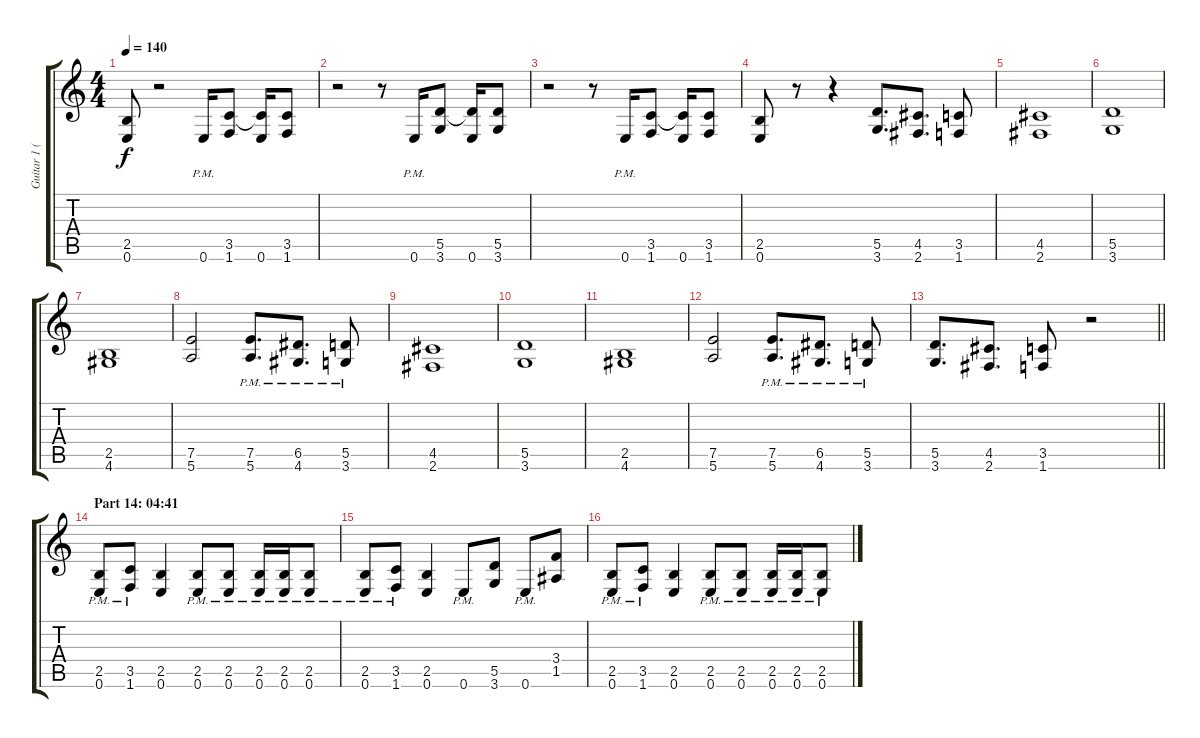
\track ("Guitar 1 (Distortion)" "Guitar 1 (") {instrument distortionguitar}
\staff {score tabs}
\tuning (E4 B3 G3 D3 A2 E2) {hide}
\ts (4 4)
\tempo 140
\clef g2
\ks c
(2.5 0.6).8{dy f} r.2 0.6{pm}.16 (3.5 1.6).8 (3.5{t} 0.6).16 (3.5 1.6).8 |
r.2 r.8 0.6{pm}.16 (5.5 3.6).8 (5.5{t} 0.6).16 (5.5 3.6).8 |
r.2 r.8 0.6{pm}.16 (3.5 1.6).8 (3.5{t} 0.6).16 (3.5 1.6).8 |
(2.5 0.6).8 r.8 r.4 (5.5 3.6).8{d} (4.5 2.6).8{d} (3.5 1.6).8 |
(4.5 2.6).1 |
(5.5 3.6).1 |
(2.5 4.6).1 |
(7.5 5.6).2 (7.5{pm} 5.6{pm}).8{d} (6.5{pm} 4.6{pm}).8{d} (5.5{pm} 3.6{pm}).8 |
(4.5 2.6).1 |
(5.5 3.6).1 |
(2.5 4.6).1 |
(7.5 5.6).2 (7.5{pm} 5.6{pm}).8{d} (6.5{pm} 4.6{pm}).8{d} (5.5{pm} 3.6{pm}).8 |
\barLineRight lightlight
(5.5 3.6).8{d} (4.5 2.6).8{d} (3.5 1.6).8 r.2 |
\section ("" "Part 14: 04:41")
(2.5{pm} 0.6{pm}).8 (3.5{pm} 1.6{pm}).8 (2.5 0.6).4 (2.5{pm} 0.6{pm}).8 (2.5{pm} 0.6{pm}).8 (2.5{pm} 0.6{pm}).16 (2.5{pm} 0.6{pm}).16 (2.5{pm} 0.6{pm}).8 |
(2.5{pm} 0.6{pm}).8 (3.5{pm} 1.6{pm}).8 (2.5 0.6).4 0.6{pm}.8 (5.5 3.6).8 0.6{pm}.8 (3.4 1.5).8 |
(2.5{pm} 0.6{pm}).8 (3.5{pm} 1.6{pm}).8 (2.5 0.6).4 (2.5{pm} 0.6{pm}).8 (2.5{pm} 0.6{pm}).8 (2.5{pm} 0.6{pm}).16 (2.5{pm} 0.6{pm}).16 (2.5{pm} 0.6{pm}).8
